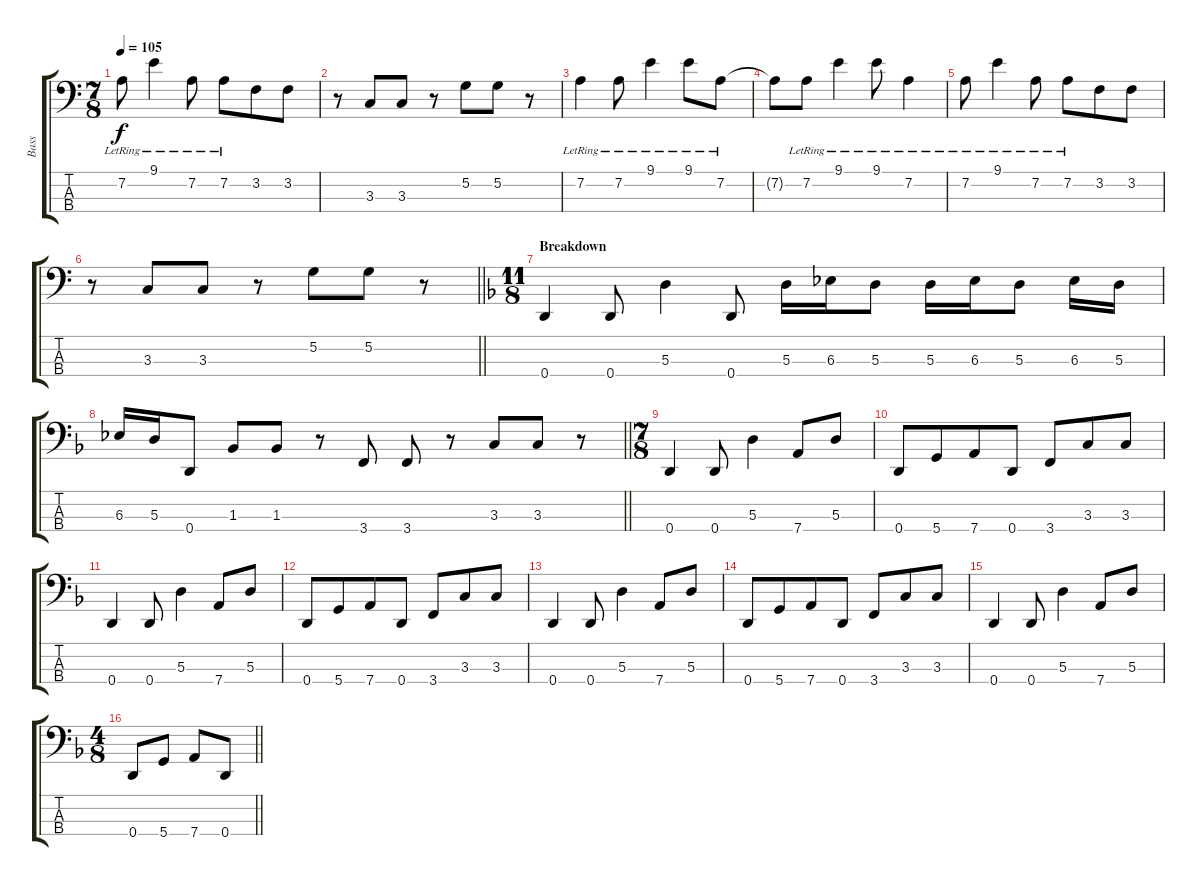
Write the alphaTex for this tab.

\track ("Bass" "Bass") {instrument electricbassfinger}
\staff {score tabs}
\tuning (G2 D2 A1 D1) {hide}
\ts (7 8)
\tempo 105
\clef f4
\ks aminor
7.2{lr}.8{dy f} 9.1{lr}.4 7.2{lr}.8 7.2{lr}.8 3.2.8 3.2.8 |
r.8 3.3.8 3.3.8 r.8 5.2.8 5.2.8 r.8 |
7.2{lr}.4 7.2{lr}.8 9.1{lr}.4 9.1{lr}.8 7.2{lr}.8 |
7.2{t}.8 7.2{lr}.8 9.1{lr}.4 9.1{lr}.8 7.2{lr}.4 |
7.2{lr}.8 9.1{lr}.4 7.2{lr}.8 7.2{lr}.8 3.2.8 3.2.8 |
\barLineRight lightlight
r.8 3.3.8 3.3.8 r.8 5.2.8 5.2.8 r.8 |
\ts (11 8)
\section ("" "Breakdown")
\ks dminor
0.4.4{volume 12} 0.4.8 5.3.4 0.4.8 5.3.16 6.3.16 5.3.8 5.3.16 6.3.16 5.3.8 6.3.16 5.3.16 |
\barLineRight lightlight
6.3.16 5.3.16 0.4.8 1.3.8 1.3.8 r.8 3.4.8 3.4.8 r.8 3.3.8 3.3.8 r.8 |
\ts (7 8)
0.4.4 0.4.8 5.3.4 7.4.8 5.3.8 |
0.4.8 5.4.8 7.4.8 0.4.8 3.4.8 3.3.8 3.3.8 |
0.4.4 0.4.8 5.3.4 7.4.8 5.3.8 |
0.4.8 5.4.8 7.4.8 0.4.8 3.4.8 3.3.8 3.3.8 |
0.4.4 0.4.8 5.3.4 7.4.8 5.3.8 |
0.4.8 5.4.8 7.4.8 0.4.8 3.4.8 3.3.8 3.3.8 |
0.4.4 0.4.8 5.3.4 7.4.8 5.3.8 |
\ts (4 8)
\barLineRight lightlight
0.4.8{volume 8} 5.4.8 7.4.8 0.4.8
